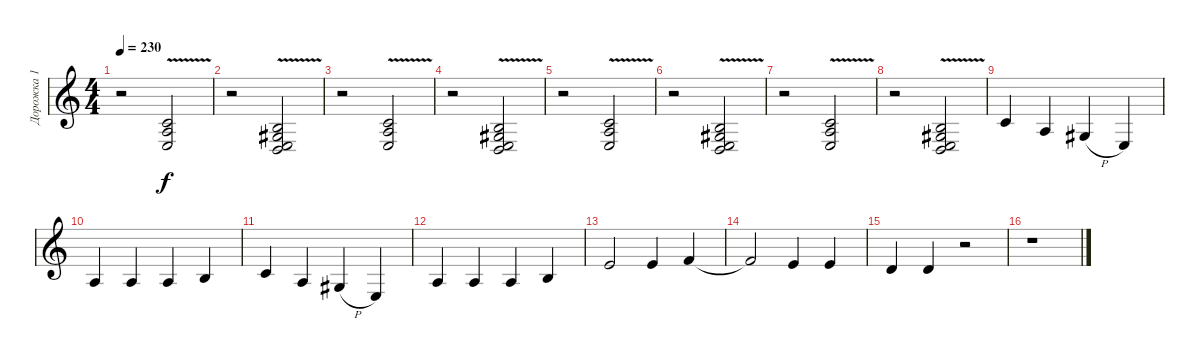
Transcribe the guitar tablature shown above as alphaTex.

\track ("Дорожка 1" "Дорожка 1") {instrument brightacousticpiano}
\staff {score}
\tuning (E4 B3 G3 D3 A2 E2) {hide}
\ts (4 4)
\tempo 230
\clef g2
\ks c
r.2{dy f} (1.2{v} 2.3{v} 2.4{v}).2 |
r.2 (0.2 1.3 0.4{v} 7.5).2 |
r.2 (1.2{v} 2.3{v} 2.4{v}).2 |
r.2 (0.2 1.3 0.4{v} 7.5).2 |
r.2 (1.2{v} 2.3{v} 2.4{v}).2 |
r.2 (0.2 1.3 0.4{v} 7.5).2 |
r.2 (1.2{v} 2.3{v} 2.4{v}).2 |
r.2 (0.2 1.3 0.4{v} 7.5).2 |
1.2.4 2.3.4 6.4{h}.4 2.4.4 |
2.3.4 2.3.4 2.3.4 0.2.4 |
1.2.4 2.3.4 6.4{h}.4 2.4.4 |
2.3.4 2.3.4 2.3.4 0.2.4 |
0.1.2 0.1.4 1.1.4 |
1.1{t}.2 0.1.4 0.1.4 |
3.2.4 3.2.4 r.2 |
r.1
